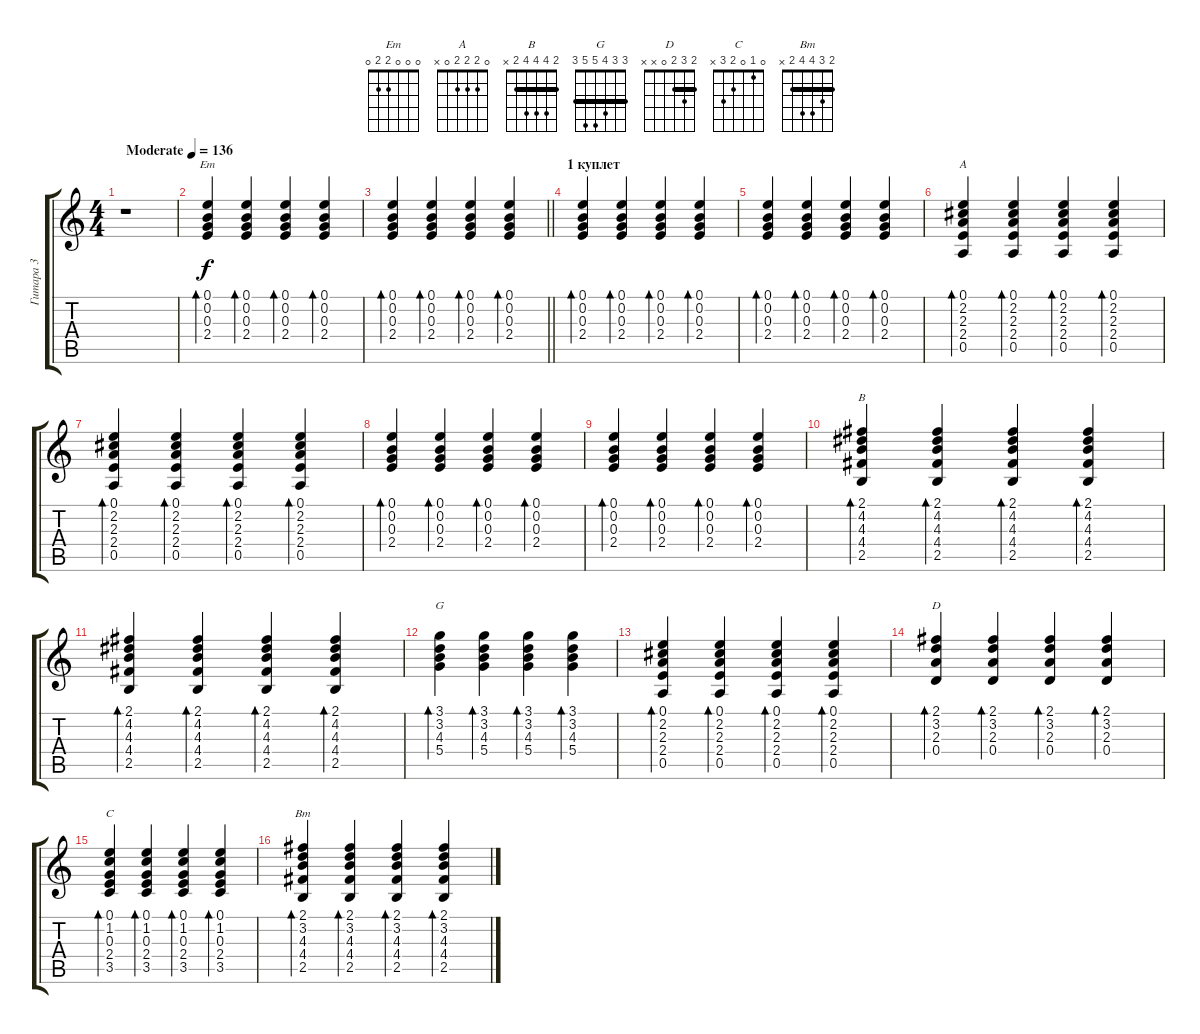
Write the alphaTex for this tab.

\track ("Гитара 3" "Гитара 3") {instrument acousticguitarnylon}
\staff {score tabs}
\tuning (E4 B3 G3 D3 A2 E2) {hide}
\chord ("Em" 0 0 0 2 2 0)
\chord ("A" 0 2 2 2 0 x)
\chord ("B" 2 4 4 4 2 x) {barre 2}
\chord ("G" 3 3 4 5 5 3) {barre 3}
\chord ("D" 2 3 2 0 x x) {barre 2}
\chord ("C" 0 1 0 2 3 x)
\chord ("Bm" 2 3 4 4 2 x) {barre 2}
\ts (4 4)
\tempo (136 "Moderate")
\clef g2
\ks c
r.1{dy f instrument acousticguitarnylon} |
(0.1 0.2 0.3 2.4).4{bd 60 ch "Em"} (0.1 0.2 0.3 2.4).4{bd 60} (0.1 0.2 0.3 2.4).4{bd 60} (0.1 0.2 0.3 2.4).4{bd 60} |
\barLineRight lightlight
(0.1 0.2 0.3 2.4).4{bd 60} (0.1 0.2 0.3 2.4).4{bd 60} (0.1 0.2 0.3 2.4).4{bd 60} (0.1 0.2 0.3 2.4).4{bd 60} |
\section ("" "1 куплет")
(0.1 0.2 0.3 2.4).4{bd 60} (0.1 0.2 0.3 2.4).4{bd 60} (0.1 0.2 0.3 2.4).4{bd 60} (0.1 0.2 0.3 2.4).4{bd 60} |
(0.1 0.2 0.3 2.4).4{bd 60} (0.1 0.2 0.3 2.4).4{bd 60} (0.1 0.2 0.3 2.4).4{bd 60} (0.1 0.2 0.3 2.4).4{bd 60} |
(0.1 2.2 2.3 2.4 0.5).4{bd 60 ch "A"} (0.1 2.2 2.3 2.4 0.5).4{bd 60} (0.1 2.2 2.3 2.4 0.5).4{bd 60} (0.1 2.2 2.3 2.4 0.5).4{bd 60} |
(0.1 2.2 2.3 2.4 0.5).4{bd 60} (0.1 2.2 2.3 2.4 0.5).4{bd 60} (0.1 2.2 2.3 2.4 0.5).4{bd 60} (0.1 2.2 2.3 2.4 0.5).4{bd 60} |
(0.1 0.2 0.3 2.4).4{bd 60} (0.1 0.2 0.3 2.4).4{bd 60} (0.1 0.2 0.3 2.4).4{bd 60} (0.1 0.2 0.3 2.4).4{bd 60} |
(0.1 0.2 0.3 2.4).4{bd 60} (0.1 0.2 0.3 2.4).4{bd 60} (0.1 0.2 0.3 2.4).4{bd 60} (0.1 0.2 0.3 2.4).4{bd 60} |
(2.1 4.2 4.3 4.4 2.5).4{bd 60 ch "B"} (2.1 4.2 4.3 4.4 2.5).4{bd 60} (2.1 4.2 4.3 4.4 2.5).4{bd 60} (2.1 4.2 4.3 4.4 2.5).4{bd 60} |
(2.1 4.2 4.3 4.4 2.5).4{bd 60} (2.1 4.2 4.3 4.4 2.5).4{bd 60} (2.1 4.2 4.3 4.4 2.5).4{bd 60} (2.1 4.2 4.3 4.4 2.5).4{bd 60} |
(3.1 3.2 4.3 5.4).4{bd 60 ch "G"} (3.1 3.2 4.3 5.4).4{bd 60} (3.1 3.2 4.3 5.4).4{bd 60} (3.1 3.2 4.3 5.4).4{bd 60} |
(0.1 2.2 2.3 2.4 0.5).4{bd 60} (0.1 2.2 2.3 2.4 0.5).4{bd 60} (0.1 2.2 2.3 2.4 0.5).4{bd 60} (0.1 2.2 2.3 2.4 0.5).4{bd 60} |
(2.1 3.2 2.3 0.4).4{bd 60 ch "D"} (2.1 3.2 2.3 0.4).4{bd 60} (2.1 3.2 2.3 0.4).4{bd 60} (2.1 3.2 2.3 0.4).4{bd 60} |
(0.1 1.2 0.3 2.4 3.5).4{bd 60 ch "C"} (0.1 1.2 0.3 2.4 3.5).4{bd 60} (0.1 1.2 0.3 2.4 3.5).4{bd 60} (0.1 1.2 0.3 2.4 3.5).4{bd 60} |
(2.1 3.2 4.3 4.4 2.5).4{bd 60 ch "Bm"} (2.1 3.2 4.3 4.4 2.5).4{bd 60} (2.1 3.2 4.3 4.4 2.5).4{bd 60} (2.1 3.2 4.3 4.4 2.5).4{bd 60}
